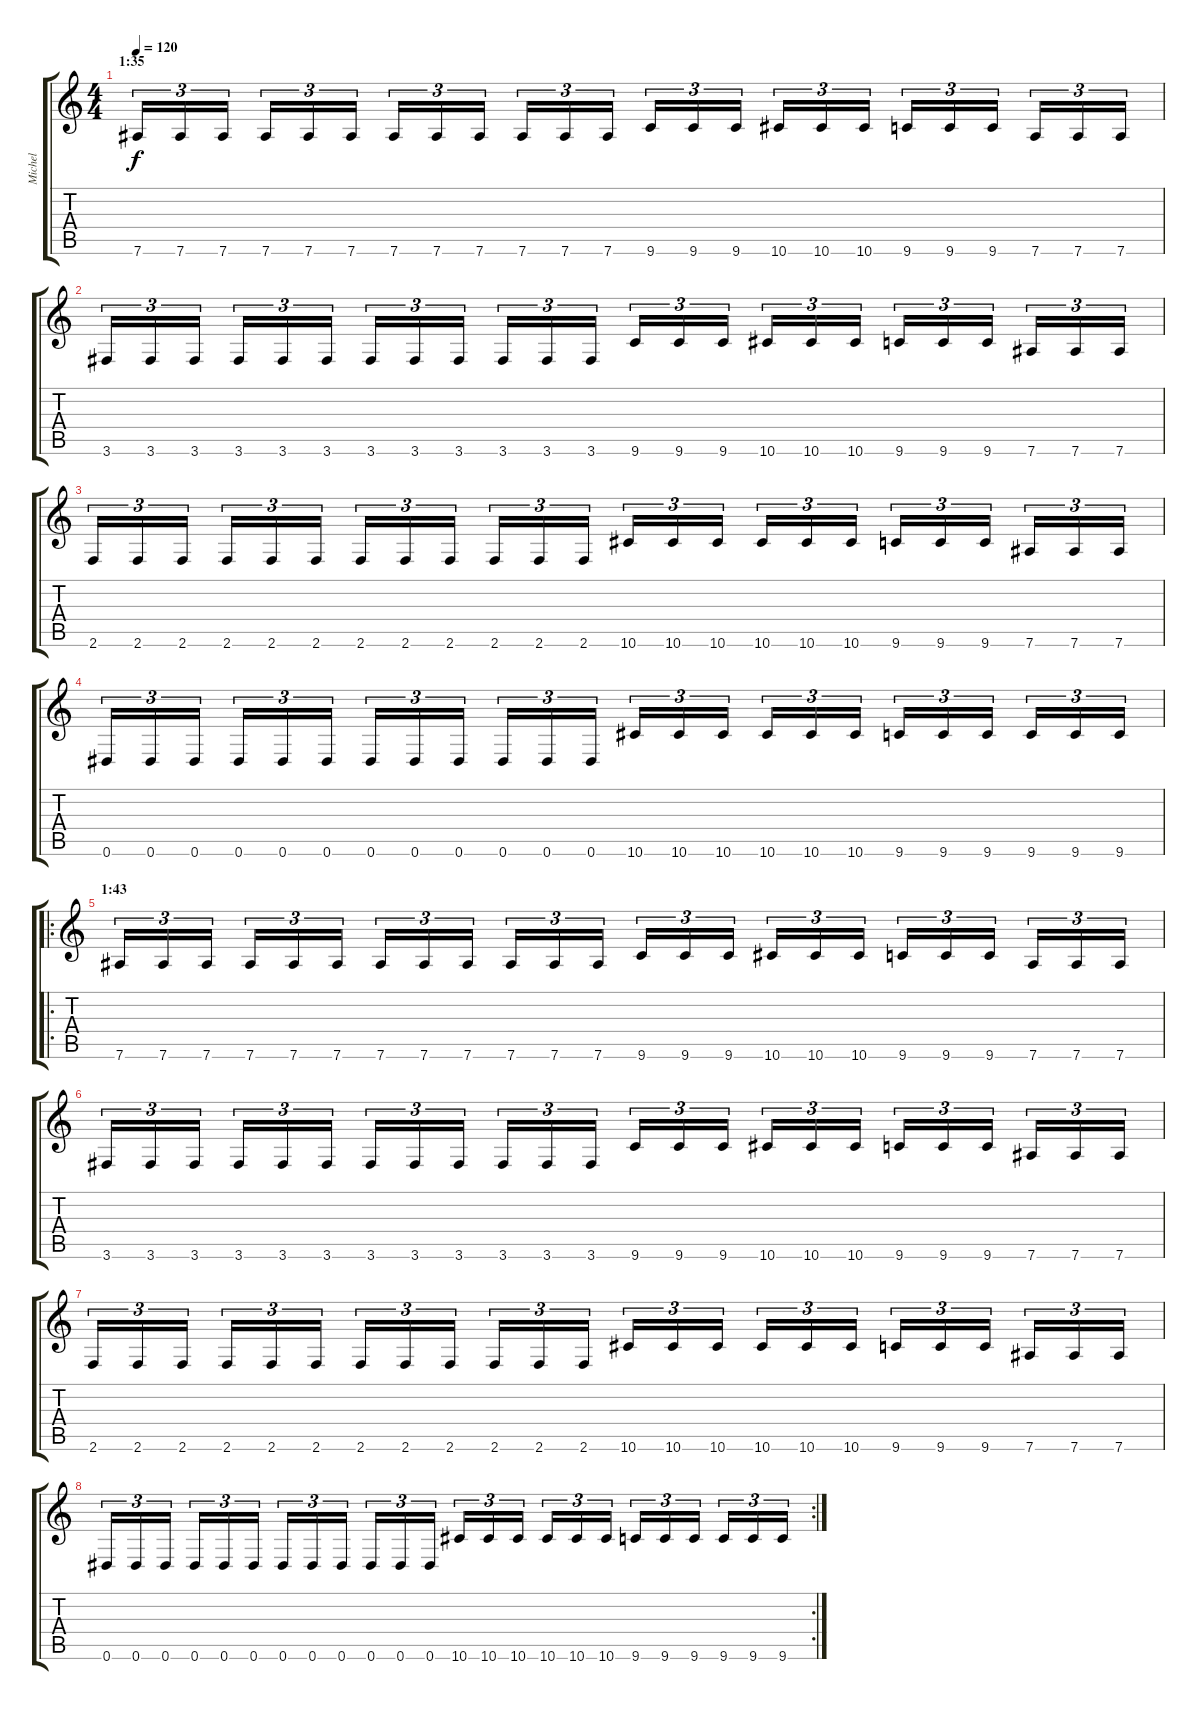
\track ("Michel" "Michel") {instrument distortionguitar}
\staff {score tabs}
\tuning (Eb4 Bb3 Gb3 Db3 Ab2 Eb2) {hide}
\ts (4 4)
\section ("" "1:35")
\tempo 120
\clef g2
\ks c
7.6.16{tu (3 2) dy f} 7.6.16{tu (3 2)} 7.6.16{tu (3 2)} 7.6.16{tu (3 2)} 7.6.16{tu (3 2)} 7.6.16{tu (3 2)} 7.6.16{tu (3 2)} 7.6.16{tu (3 2)} 7.6.16{tu (3 2)} 7.6.16{tu (3 2)} 7.6.16{tu (3 2)} 7.6.16{tu (3 2)} 9.6.16{tu (3 2)} 9.6.16{tu (3 2)} 9.6.16{tu (3 2)} 10.6.16{tu (3 2)} 10.6.16{tu (3 2)} 10.6.16{tu (3 2)} 9.6.16{tu (3 2)} 9.6.16{tu (3 2)} 9.6.16{tu (3 2)} 7.6.16{tu (3 2)} 7.6.16{tu (3 2)} 7.6.16{tu (3 2)} |
3.6.16{tu (3 2)} 3.6.16{tu (3 2)} 3.6.16{tu (3 2)} 3.6.16{tu (3 2)} 3.6.16{tu (3 2)} 3.6.16{tu (3 2)} 3.6.16{tu (3 2)} 3.6.16{tu (3 2)} 3.6.16{tu (3 2)} 3.6.16{tu (3 2)} 3.6.16{tu (3 2)} 3.6.16{tu (3 2)} 9.6.16{tu (3 2)} 9.6.16{tu (3 2)} 9.6.16{tu (3 2)} 10.6.16{tu (3 2)} 10.6.16{tu (3 2)} 10.6.16{tu (3 2)} 9.6.16{tu (3 2)} 9.6.16{tu (3 2)} 9.6.16{tu (3 2)} 7.6.16{tu (3 2)} 7.6.16{tu (3 2)} 7.6.16{tu (3 2)} |
2.6.16{tu (3 2)} 2.6.16{tu (3 2)} 2.6.16{tu (3 2)} 2.6.16{tu (3 2)} 2.6.16{tu (3 2)} 2.6.16{tu (3 2)} 2.6.16{tu (3 2)} 2.6.16{tu (3 2)} 2.6.16{tu (3 2)} 2.6.16{tu (3 2)} 2.6.16{tu (3 2)} 2.6.16{tu (3 2)} 10.6.16{tu (3 2)} 10.6.16{tu (3 2)} 10.6.16{tu (3 2)} 10.6.16{tu (3 2)} 10.6.16{tu (3 2)} 10.6.16{tu (3 2)} 9.6.16{tu (3 2)} 9.6.16{tu (3 2)} 9.6.16{tu (3 2)} 7.6.16{tu (3 2)} 7.6.16{tu (3 2)} 7.6.16{tu (3 2)} |
0.6.16{tu (3 2)} 0.6.16{tu (3 2)} 0.6.16{tu (3 2)} 0.6.16{tu (3 2)} 0.6.16{tu (3 2)} 0.6.16{tu (3 2)} 0.6.16{tu (3 2)} 0.6.16{tu (3 2)} 0.6.16{tu (3 2)} 0.6.16{tu (3 2)} 0.6.16{tu (3 2)} 0.6.16{tu (3 2)} 10.6.16{tu (3 2)} 10.6.16{tu (3 2)} 10.6.16{tu (3 2)} 10.6.16{tu (3 2)} 10.6.16{tu (3 2)} 10.6.16{tu (3 2)} 9.6.16{tu (3 2)} 9.6.16{tu (3 2)} 9.6.16{tu (3 2)} 9.6.16{tu (3 2)} 9.6.16{tu (3 2)} 9.6.16{tu (3 2)} |
\ro
\section ("" "1:43")
7.6.16{tu (3 2)} 7.6.16{tu (3 2)} 7.6.16{tu (3 2)} 7.6.16{tu (3 2)} 7.6.16{tu (3 2)} 7.6.16{tu (3 2)} 7.6.16{tu (3 2)} 7.6.16{tu (3 2)} 7.6.16{tu (3 2)} 7.6.16{tu (3 2)} 7.6.16{tu (3 2)} 7.6.16{tu (3 2)} 9.6.16{tu (3 2)} 9.6.16{tu (3 2)} 9.6.16{tu (3 2)} 10.6.16{tu (3 2)} 10.6.16{tu (3 2)} 10.6.16{tu (3 2)} 9.6.16{tu (3 2)} 9.6.16{tu (3 2)} 9.6.16{tu (3 2)} 7.6.16{tu (3 2)} 7.6.16{tu (3 2)} 7.6.16{tu (3 2)} |
3.6.16{tu (3 2)} 3.6.16{tu (3 2)} 3.6.16{tu (3 2)} 3.6.16{tu (3 2)} 3.6.16{tu (3 2)} 3.6.16{tu (3 2)} 3.6.16{tu (3 2)} 3.6.16{tu (3 2)} 3.6.16{tu (3 2)} 3.6.16{tu (3 2)} 3.6.16{tu (3 2)} 3.6.16{tu (3 2)} 9.6.16{tu (3 2)} 9.6.16{tu (3 2)} 9.6.16{tu (3 2)} 10.6.16{tu (3 2)} 10.6.16{tu (3 2)} 10.6.16{tu (3 2)} 9.6.16{tu (3 2)} 9.6.16{tu (3 2)} 9.6.16{tu (3 2)} 7.6.16{tu (3 2)} 7.6.16{tu (3 2)} 7.6.16{tu (3 2)} |
2.6.16{tu (3 2)} 2.6.16{tu (3 2)} 2.6.16{tu (3 2)} 2.6.16{tu (3 2)} 2.6.16{tu (3 2)} 2.6.16{tu (3 2)} 2.6.16{tu (3 2)} 2.6.16{tu (3 2)} 2.6.16{tu (3 2)} 2.6.16{tu (3 2)} 2.6.16{tu (3 2)} 2.6.16{tu (3 2)} 10.6.16{tu (3 2)} 10.6.16{tu (3 2)} 10.6.16{tu (3 2)} 10.6.16{tu (3 2)} 10.6.16{tu (3 2)} 10.6.16{tu (3 2)} 9.6.16{tu (3 2)} 9.6.16{tu (3 2)} 9.6.16{tu (3 2)} 7.6.16{tu (3 2)} 7.6.16{tu (3 2)} 7.6.16{tu (3 2)} |
\rc 2
0.6.16{tu (3 2)} 0.6.16{tu (3 2)} 0.6.16{tu (3 2)} 0.6.16{tu (3 2)} 0.6.16{tu (3 2)} 0.6.16{tu (3 2)} 0.6.16{tu (3 2)} 0.6.16{tu (3 2)} 0.6.16{tu (3 2)} 0.6.16{tu (3 2)} 0.6.16{tu (3 2)} 0.6.16{tu (3 2)} 10.6.16{tu (3 2)} 10.6.16{tu (3 2)} 10.6.16{tu (3 2)} 10.6.16{tu (3 2)} 10.6.16{tu (3 2)} 10.6.16{tu (3 2)} 9.6.16{tu (3 2)} 9.6.16{tu (3 2)} 9.6.16{tu (3 2)} 9.6.16{tu (3 2)} 9.6.16{tu (3 2)} 9.6.16{tu (3 2)}
